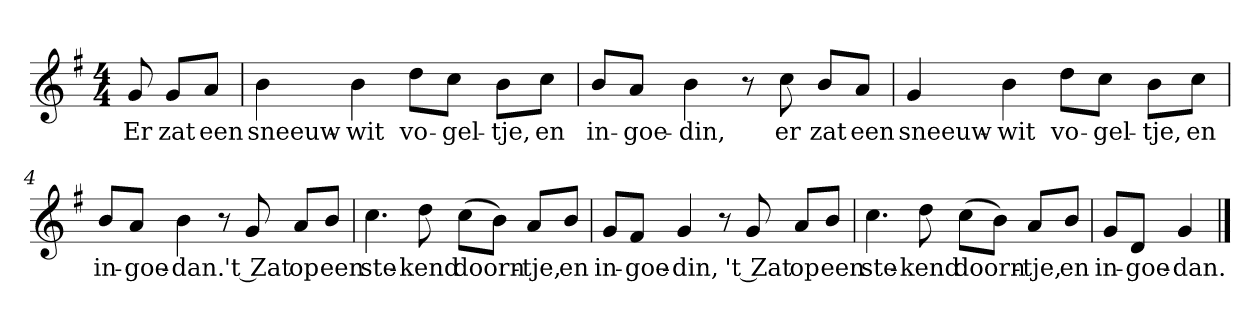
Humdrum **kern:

**kern	**text
*part1	*part1
*staff1	*staff1
*clefG2	*
*k[f#]	*
*G:	*
*M4/4	*
*MM120	*
=	=
8g	Er
8g/L	zat
8a/J	een
=1	=1
4b	sneeuw-
4b	-wit
8dd\L	vo-
8cc\J	-gel-
8b\L	-tje,
8cc\J	en
=2	=2
8b/L	in-
8a/J	-goe-
4b	-din,
8r	.
8cc	er
8b/L	zat
8a/J	een
=3	=3
4g	sneeuw-
4b	-wit
8dd\L	vo-
8cc\J	-gel-
8b\L	-tje,
8cc\J	en
=4	=4
8b/L	in-
8a/J	-goe-
4b	-dan.
8r	.
8g	't Zat
8a/L	op
8b/J	een
=5	=5
4.cc	ste-
8dd	-kend
(8cc\L	doorn-
8b\J)	.
8a/L	-tje,
8b/J	en
=6	=6
8g/L	in-
8f#/J	-goe-
4g	-din,
8r	.
8g	't Zat
8a/L	op
8b/J	een
=7	=7
4.cc	ste-
8dd	-kend
(8cc\L	doorn-
8b\J)	.
8a/L	-tje,
8b/J	en
=8	=8
8g/L	in-
8d/J	-goe-
4g	-dan.
==	==
*-	*-
